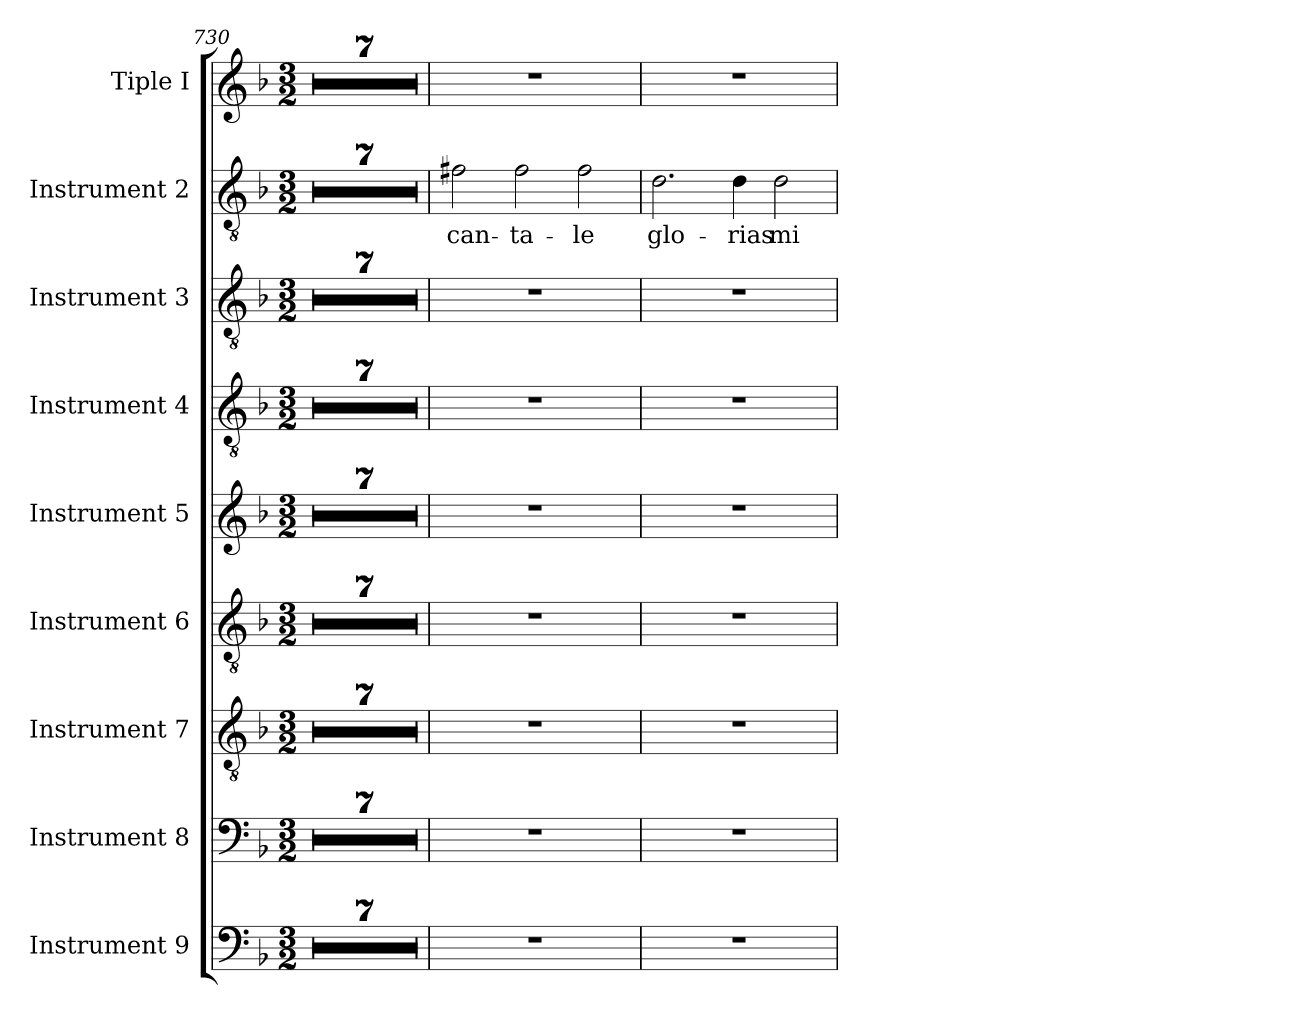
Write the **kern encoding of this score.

**kern	**kern	**kern	**kern	**kern	**kern	**kern	**kern	**text	**kern
*part9	*part8	*part7	*part6	*part5	*part4	*part3	*part2	*part2	*part1
*staff9	*staff8	*staff7	*staff6	*staff5	*staff4	*staff3	*staff2	*staff2	*staff1
*I"Instrument 9	*I"Instrument 8	*I"Instrument 7	*I"Instrument 6	*I"Instrument 5	*I"Instrument 4	*I"Instrument 3	*I"Instrument 2	*	*I"Tiple I
*clefF4	*clefF4	*clefGv2	*clefGv2	*clefG2	*clefGv2	*clefGv2	*clefGv2	*	*clefG2
*k[b-]	*k[b-]	*k[b-]	*k[b-]	*k[b-]	*k[b-]	*k[b-]	*k[b-]	*	*k[b-]
*F:	*F:	*F:	*F:	*F:	*F:	*F:	*F:	*	*F:
*M3/2	*M3/2	*M3/2	*M3/2	*M3/2	*M3/2	*M3/2	*M3/2	*	*M3/2
=730	=730	=730	=730	=730	=730	=730	=730	=730	=730
1.r	1.r	1.r	1.r	1.r	1.r	1.r	1.r	.	1.r
=731	=731	=731	=731	=731	=731	=731	=731	=731	=731
1.r	1.r	1.r	1.r	1.r	1.r	1.r	1.r	.	1.r
=732	=732	=732	=732	=732	=732	=732	=732	=732	=732
1.r	1.r	1.r	1.r	1.r	1.r	1.r	1.r	.	1.r
=733	=733	=733	=733	=733	=733	=733	=733	=733	=733
1.r	1.r	1.r	1.r	1.r	1.r	1.r	1.r	.	1.r
=734	=734	=734	=734	=734	=734	=734	=734	=734	=734
1.r	1.r	1.r	1.r	1.r	1.r	1.r	1.r	.	1.r
=735	=735	=735	=735	=735	=735	=735	=735	=735	=735
1.r	1.r	1.r	1.r	1.r	1.r	1.r	1.r	.	1.r
=736	=736	=736	=736	=736	=736	=736	=736	=736	=736
1.r	1.r	1.r	1.r	1.r	1.r	1.r	1.r	.	1.r
=737	=737	=737	=737	=737	=737	=737	=737	=737	=737
!	!	!	!	!	!	!	!	!LO:LY:b:cj	!
1.r	1.r	1.r	1.r	1.r	1.r	1.r	2f#X\	can-	1.r
!	!	!	!	!	!	!	!	!LO:LY:b:cj	!
.	.	.	.	.	.	.	2f#\	-ta-	.
!	!	!	!	!	!	!	!	!LO:LY:b:cj	!
.	.	.	.	.	.	.	2f#\	-le	.
=738	=738	=738	=738	=738	=738	=738	=738	=738	=738
!	!	!	!	!	!	!	!	!LO:LY:b:cj	!
1.r	1.r	1.r	1.r	1.r	1.r	1.r	2.d\	glo-	1.r
!	!	!	!	!	!	!	!	!LO:LY:b:cj	!
.	.	.	.	.	.	.	4d\	-rias	.
!	!	!	!	!	!	!	!	!LO:LY:b:cj	!
.	.	.	.	.	.	.	2d\	mi-	.
=	=	=	=	=	=	=	=	=	=
*-	*-	*-	*-	*-	*-	*-	*-	*-	*-
